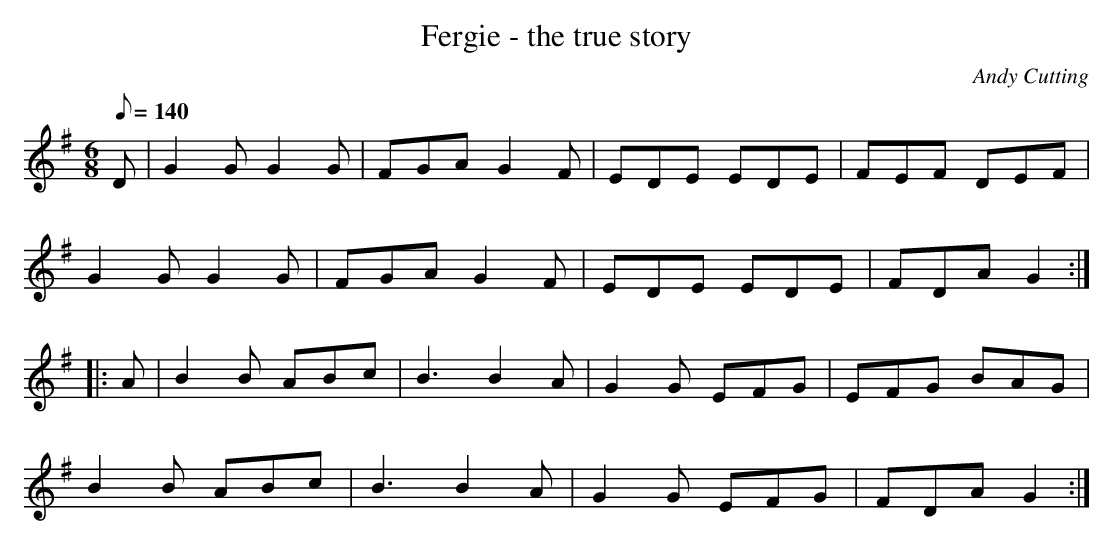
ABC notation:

X:1
T:Fergie - the true story
C:Andy Cutting
L:1/8
M:6/8
Q:140
K:G major
D|G2G G2G|FGA G2F|EDE EDE|FEF DEF|
G2G G2G|FGA G2F|EDE EDE|FDA G2:|:
A|B2B ABc|B3 B2A|G2G EFG|EFG BAG|
B2B ABc|B3 B2A|G2G EFG|FDA G2:|
